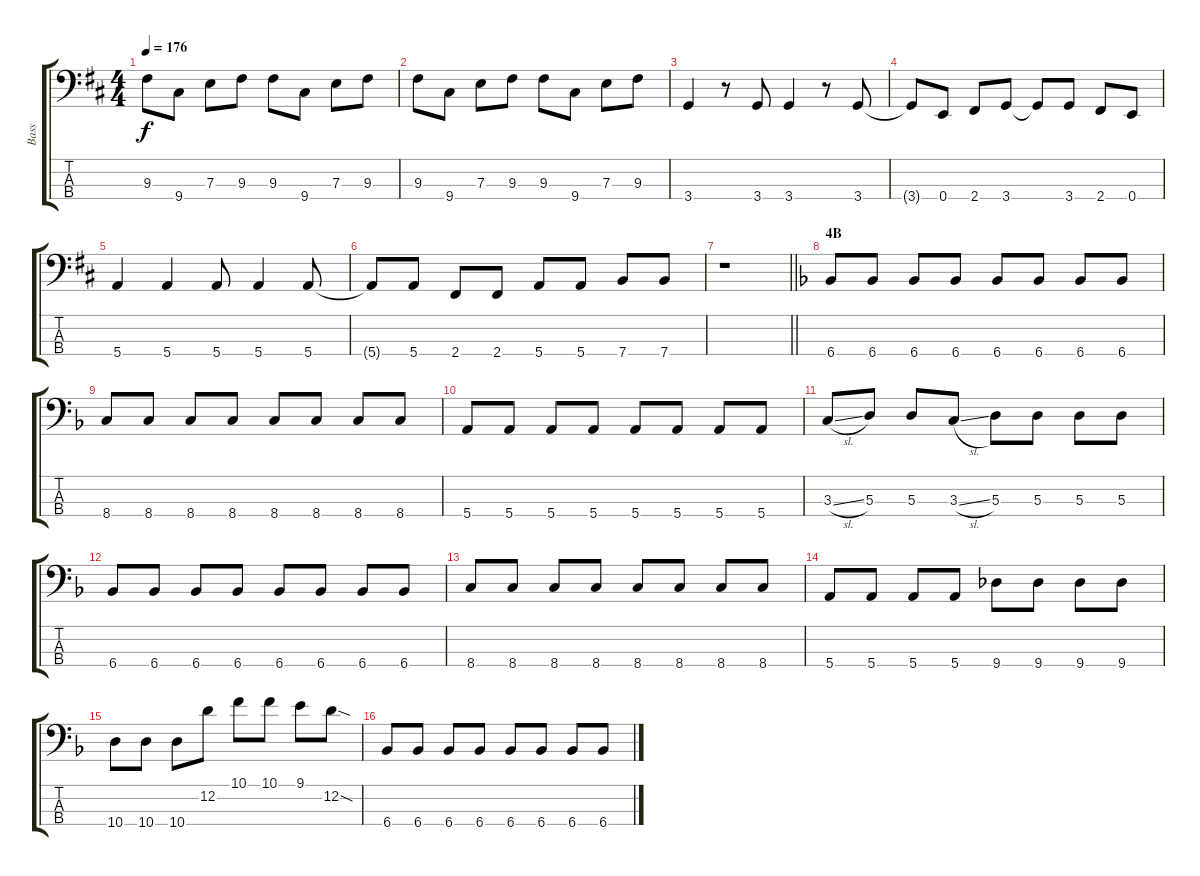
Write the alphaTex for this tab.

\track ("Bass" "Bass") {instrument electricbasspick}
\staff {score tabs}
\tuning (G2 D2 A1 E1) {hide}
\ts (4 4)
\tempo 176
\clef f4
\ks d
9.3.8{dy f} 9.4.8 7.3.8 9.3.8 9.3.8 9.4.8 7.3.8 9.3.8 |
9.3.8 9.4.8 7.3.8 9.3.8 9.3.8 9.4.8 7.3.8 9.3.8 |
3.4.4 r.8 3.4.8 3.4.4 r.8 3.4.8 |
3.4{t}.8 0.4.8 2.4.8 3.4.8 3.4{t}.8 3.4.8 2.4.8 0.4.8 |
5.4.4 5.4.4 5.4.8 5.4.4 5.4.8 |
5.4{t}.8 5.4.8 2.4.8 2.4.8 5.4.8 5.4.8 7.4.8 7.4.8 |
\barLineRight lightlight
r.1 |
\section ("" "4B")
\ks f
6.4.8 6.4.8 6.4.8 6.4.8 6.4.8 6.4.8 6.4.8 6.4.8 |
8.4.8 8.4.8 8.4.8 8.4.8 8.4.8 8.4.8 8.4.8 8.4.8 |
5.4.8 5.4.8 5.4.8 5.4.8 5.4.8 5.4.8 5.4.8 5.4.8 |
3.3{sl}.8 5.3.8 5.3.8 3.3{sl}.8 5.3.8 5.3.8 5.3.8 5.3.8 |
6.4.8 6.4.8 6.4.8 6.4.8 6.4.8 6.4.8 6.4.8 6.4.8 |
8.4.8 8.4.8 8.4.8 8.4.8 8.4.8 8.4.8 8.4.8 8.4.8 |
5.4.8 5.4.8 5.4.8 5.4.8 9.4.8 9.4.8 9.4.8 9.4.8 |
10.4.8 10.4.8 10.4.8 12.2.8 10.1.8 10.1.8 9.1.8 12.2{sod}.8 |
6.4.8 6.4.8 6.4.8 6.4.8 6.4.8 6.4.8 6.4.8 6.4.8
